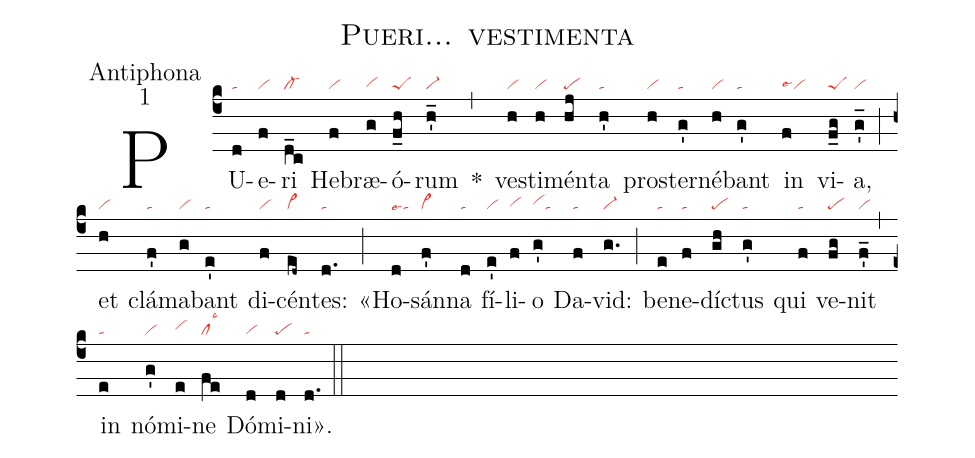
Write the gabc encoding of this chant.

name: Pueri... vestimenta;
office-part: Antiphona;
mode: 1;
nabc-lines: 1;
%%
(c4)
PU(d|ta)e(f|vi)ri(d_c|cl-) He(f|vi)bræ(g|vihg)ó(f_h|peS)rum(h'_|vi-) *(,)
ve(h|vi)sti(h|vi)mén(hj|pe)ta(h'|ta) pro(h|vi)ster(g'|ta)né(h|vi)bant(g'|ta) in(f|vilse4) vi(f_g|peS)a,(g'_|vi) (;)
et(h|vi) clá(f'|ta)ma(g|vi)bant(e'|ta) di(f|vi)cén(ed~|vi>)tes:(d.|ta) (;)
«Ho(d|talse4)sán(f'|vi>)na(d|ta) fí(e'|vi)li(f|vihg)o(g'|vihhta) Da(f|ta)vid:(g.|vi-) (;)
be(e|ta)ne(f|ta)dí(gh|pe)ctus(g'|ta) qui(f|ta) ve(fg|pe)nit(f'_|vi) (,)
in(e|ta) nó(g'|vi)mi(e|vihh)ne(fe|cllsc3) Dó(d|vi)mi(d|pe)ni».(d.|ta) (::)
